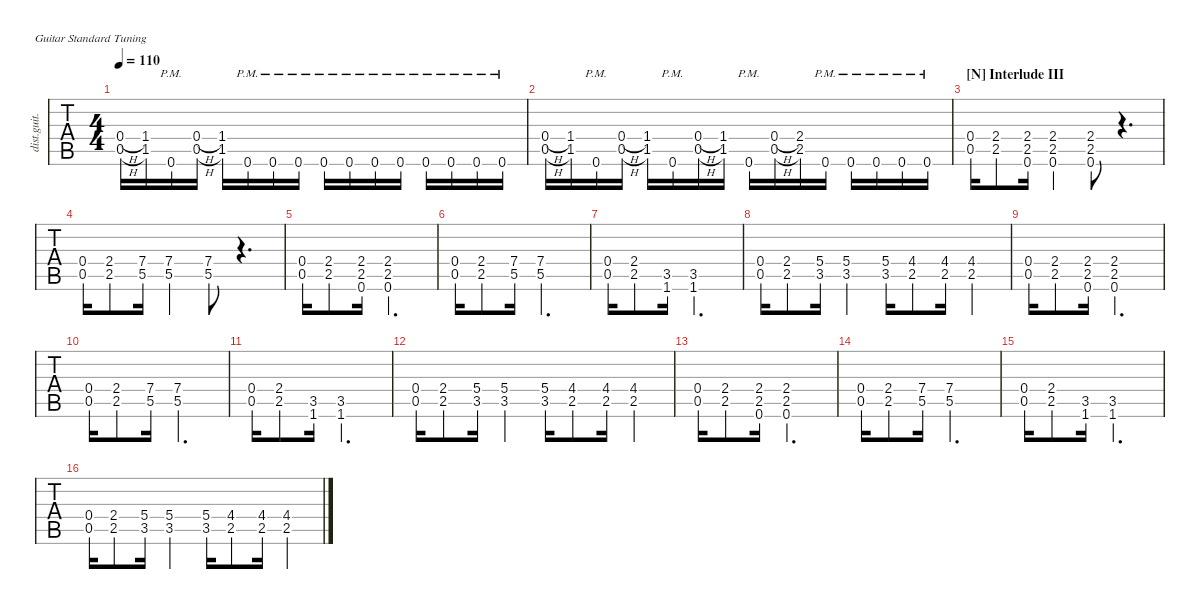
\defaultSystemsLayout 4
\hideDynamics
\bracketExtendMode nobrackets
\track ("Rhythm Guitar (James)" "dist.guit.") {instrument distortionguitar}
\staff {tabs}
\tuning (E4 B3 G3 D3 A2 E2)
\ts (4 4)
\tempo 110
\clef g2
\ks eminor
(0.5{h acc forcenatural} 0.4{h acc forcenatural}).16{dy mf} (1.4{acc #} 1.5{acc #}).16 0.6{pm acc forcenatural}.16 (0.5{h acc forcenatural} 0.4{h acc forcenatural}).16 (1.4{acc #} 1.5{acc #}).16 0.6{pm acc forcenatural}.16 0.6{pm acc forcenatural}.16 0.6{pm acc forcenatural}.16 0.6{pm acc forcenatural}.16 0.6{pm acc forcenatural}.16 0.6{pm acc forcenatural}.16 0.6{pm acc forcenatural}.16 0.6{pm acc forcenatural}.16 0.6{pm acc forcenatural}.16 0.6{pm acc forcenatural}.16 0.6{pm acc forcenatural}.16 |
(0.5{h acc forcenatural} 0.4{h acc forcenatural}).16 (1.4{acc #} 1.5{acc #}).16 0.6{pm acc forcenatural}.16 (0.5{h acc forcenatural} 0.4{h acc forcenatural}).16 (1.4{acc #} 1.5{acc #}).16 0.6{pm acc forcenatural}.16 (0.5{h acc forcenatural} 0.4{h acc forcenatural}).16 (1.4{acc #} 1.5{acc #}).16 0.6{pm acc forcenatural}.16 (0.5{h acc forcenatural} 0.4{h acc forcenatural}).16 (2.4{acc forcenatural} 2.5{acc forcenatural}).16 0.6{pm acc forcenatural}.16 0.6{pm acc forcenatural}.16 0.6{pm acc forcenatural}.16 0.6{pm acc forcenatural}.16 0.6{pm acc forcenatural}.16 |
\section ("N" "Interlude III")
(0.5{acc forcenatural} 0.4{acc forcenatural}).16 (2.4{st acc forcenatural} 2.5{st acc forcenatural}).8 (0.6{acc forcenatural} 2.5{acc forcenatural} 2.4{acc forcenatural}).16 (0.6{acc forcenatural} 2.5{acc forcenatural} 2.4{acc forcenatural}).4 (0.6{st acc forcenatural} 2.5{st acc forcenatural} 2.4{st acc forcenatural}).8 r.4{d} |
(0.5{acc forcenatural} 0.4{acc forcenatural}).16 (2.4{st acc forcenatural} 2.5{st acc forcenatural}).8 (5.5{acc forcenatural} 7.4{acc forcenatural}).16 (5.5{acc forcenatural} 7.4{acc forcenatural}).4 (5.5{st acc forcenatural} 7.4{st acc forcenatural}).8 r.4{d} |
(0.5{acc forcenatural} 0.4{acc forcenatural}).16 (2.4{st acc forcenatural} 2.5{st acc forcenatural}).8 (0.6{acc forcenatural} 2.5{acc forcenatural} 2.4{acc forcenatural}).16 (0.6{acc forcenatural} 2.5{acc forcenatural} 2.4{acc forcenatural}).2{d} |
(0.5{acc forcenatural} 0.4{acc forcenatural}).16 (2.4{st acc forcenatural} 2.5{st acc forcenatural}).8 (5.5{acc forcenatural} 7.4{acc forcenatural}).16 (5.5{acc forcenatural} 7.4{acc forcenatural}).2{d} |
(0.5{acc forcenatural} 0.4{acc forcenatural}).16 (2.4{st acc forcenatural} 2.5{st acc forcenatural}).8 (1.6{acc forcenatural} 3.5{acc forcenatural}).16 (1.6{acc forcenatural} 3.5{acc forcenatural}).2{d} |
(0.5{acc forcenatural} 0.4{acc forcenatural}).16 (2.4{st acc forcenatural} 2.5{st acc forcenatural}).8 (3.5{acc forcenatural} 5.4{acc forcenatural}).16 (3.5{acc forcenatural} 5.4{acc forcenatural}).4 (3.5{acc forcenatural} 5.4{acc forcenatural}).16 (2.5{st acc forcenatural} 4.4{st acc #}).8 (2.5{acc forcenatural} 4.4{acc #}).16 (2.5{acc forcenatural} 4.4{acc #}).4 |
(0.5{acc forcenatural} 0.4{acc forcenatural}).16 (2.4{st acc forcenatural} 2.5{st acc forcenatural}).8 (0.6{acc forcenatural} 2.5{acc forcenatural} 2.4{acc forcenatural}).16 (0.6{acc forcenatural} 2.5{acc forcenatural} 2.4{acc forcenatural}).2{d} |
(0.5{acc forcenatural} 0.4{acc forcenatural}).16 (2.4{st acc forcenatural} 2.5{st acc forcenatural}).8 (5.5{acc forcenatural} 7.4{acc forcenatural}).16 (5.5{acc forcenatural} 7.4{acc forcenatural}).2{d} |
(0.5{acc forcenatural} 0.4{acc forcenatural}).16 (2.4{st acc forcenatural} 2.5{st acc forcenatural}).8 (1.6{acc forcenatural} 3.5{acc forcenatural}).16 (1.6{acc forcenatural} 3.5{acc forcenatural}).2{d} |
(0.5{acc forcenatural} 0.4{acc forcenatural}).16 (2.4{st acc forcenatural} 2.5{st acc forcenatural}).8 (3.5{acc forcenatural} 5.4{acc forcenatural}).16 (3.5{acc forcenatural} 5.4{acc forcenatural}).4 (3.5{acc forcenatural} 5.4{acc forcenatural}).16 (2.5{st acc forcenatural} 4.4{st acc #}).8 (2.5{acc forcenatural} 4.4{acc #}).16 (2.5{acc forcenatural} 4.4{acc #}).4 |
(0.5{acc forcenatural} 0.4{acc forcenatural}).16 (2.4{st acc forcenatural} 2.5{st acc forcenatural}).8 (0.6{acc forcenatural} 2.5{acc forcenatural} 2.4{acc forcenatural}).16 (0.6{acc forcenatural} 2.5{acc forcenatural} 2.4{acc forcenatural}).2{d} |
(0.5{acc forcenatural} 0.4{acc forcenatural}).16 (2.4{st acc forcenatural} 2.5{st acc forcenatural}).8 (5.5{acc forcenatural} 7.4{acc forcenatural}).16 (5.5{acc forcenatural} 7.4{acc forcenatural}).2{d} |
(0.5{acc forcenatural} 0.4{acc forcenatural}).16 (2.4{st acc forcenatural} 2.5{st acc forcenatural}).8 (1.6{acc forcenatural} 3.5{acc forcenatural}).16 (1.6{acc forcenatural} 3.5{acc forcenatural}).2{d} |
(0.5{acc forcenatural} 0.4{acc forcenatural}).16 (2.4{st acc forcenatural} 2.5{st acc forcenatural}).8 (3.5{acc forcenatural} 5.4{acc forcenatural}).16 (3.5{acc forcenatural} 5.4{acc forcenatural}).4 (3.5{acc forcenatural} 5.4{acc forcenatural}).16 (2.5{st acc forcenatural} 4.4{st acc #}).8 (2.5{acc forcenatural} 4.4{acc #}).16 (2.5{acc forcenatural} 4.4{acc #}).4
